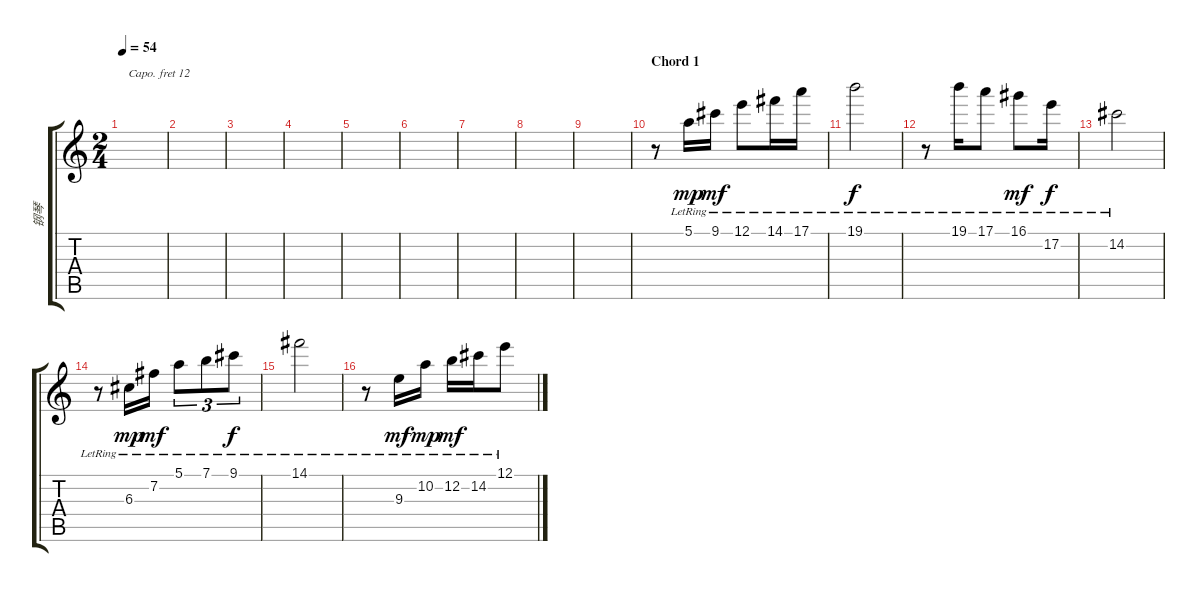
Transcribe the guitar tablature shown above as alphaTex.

\track ("钢琴" "钢琴") {instrument brightacousticpiano}
\staff {score tabs}
\capo 12
\tuning (E4 B3 G3 D3 A2 E2) {hide}
\ts (2 4)
\tempo 54
\clef g2
\ks c
|
|
|
|
|
|
|
|
|
\section ("" "Chord 1")
r.8 5.1{lr}.16{dy mp} 9.1{lr}.16{dy mf} 12.1{lr}.8 14.1{lr}.16 17.1{lr}.16 |
19.1{lr}.2{dy f} |
r.8 19.1{lr}.16 17.1{lr}.8 16.1{lr}.8{dy mf} 17.2{lr}.16{dy f} |
14.2{lr}.2 |
r.8 6.3{lr}.16{dy mp} 7.2{lr}.16{dy mf} 5.1{lr}.8{tu (3 2)} 7.1{lr}.8{tu (3 2)} 9.1{lr}.8{tu (3 2) dy f} |
14.1{lr}.2 |
r.8 9.3{lr}.16{dy mf} 10.2{lr}.16{dy mp} 12.2{lr}.16{dy mf} 14.2{lr}.16 12.1{lr}.8
